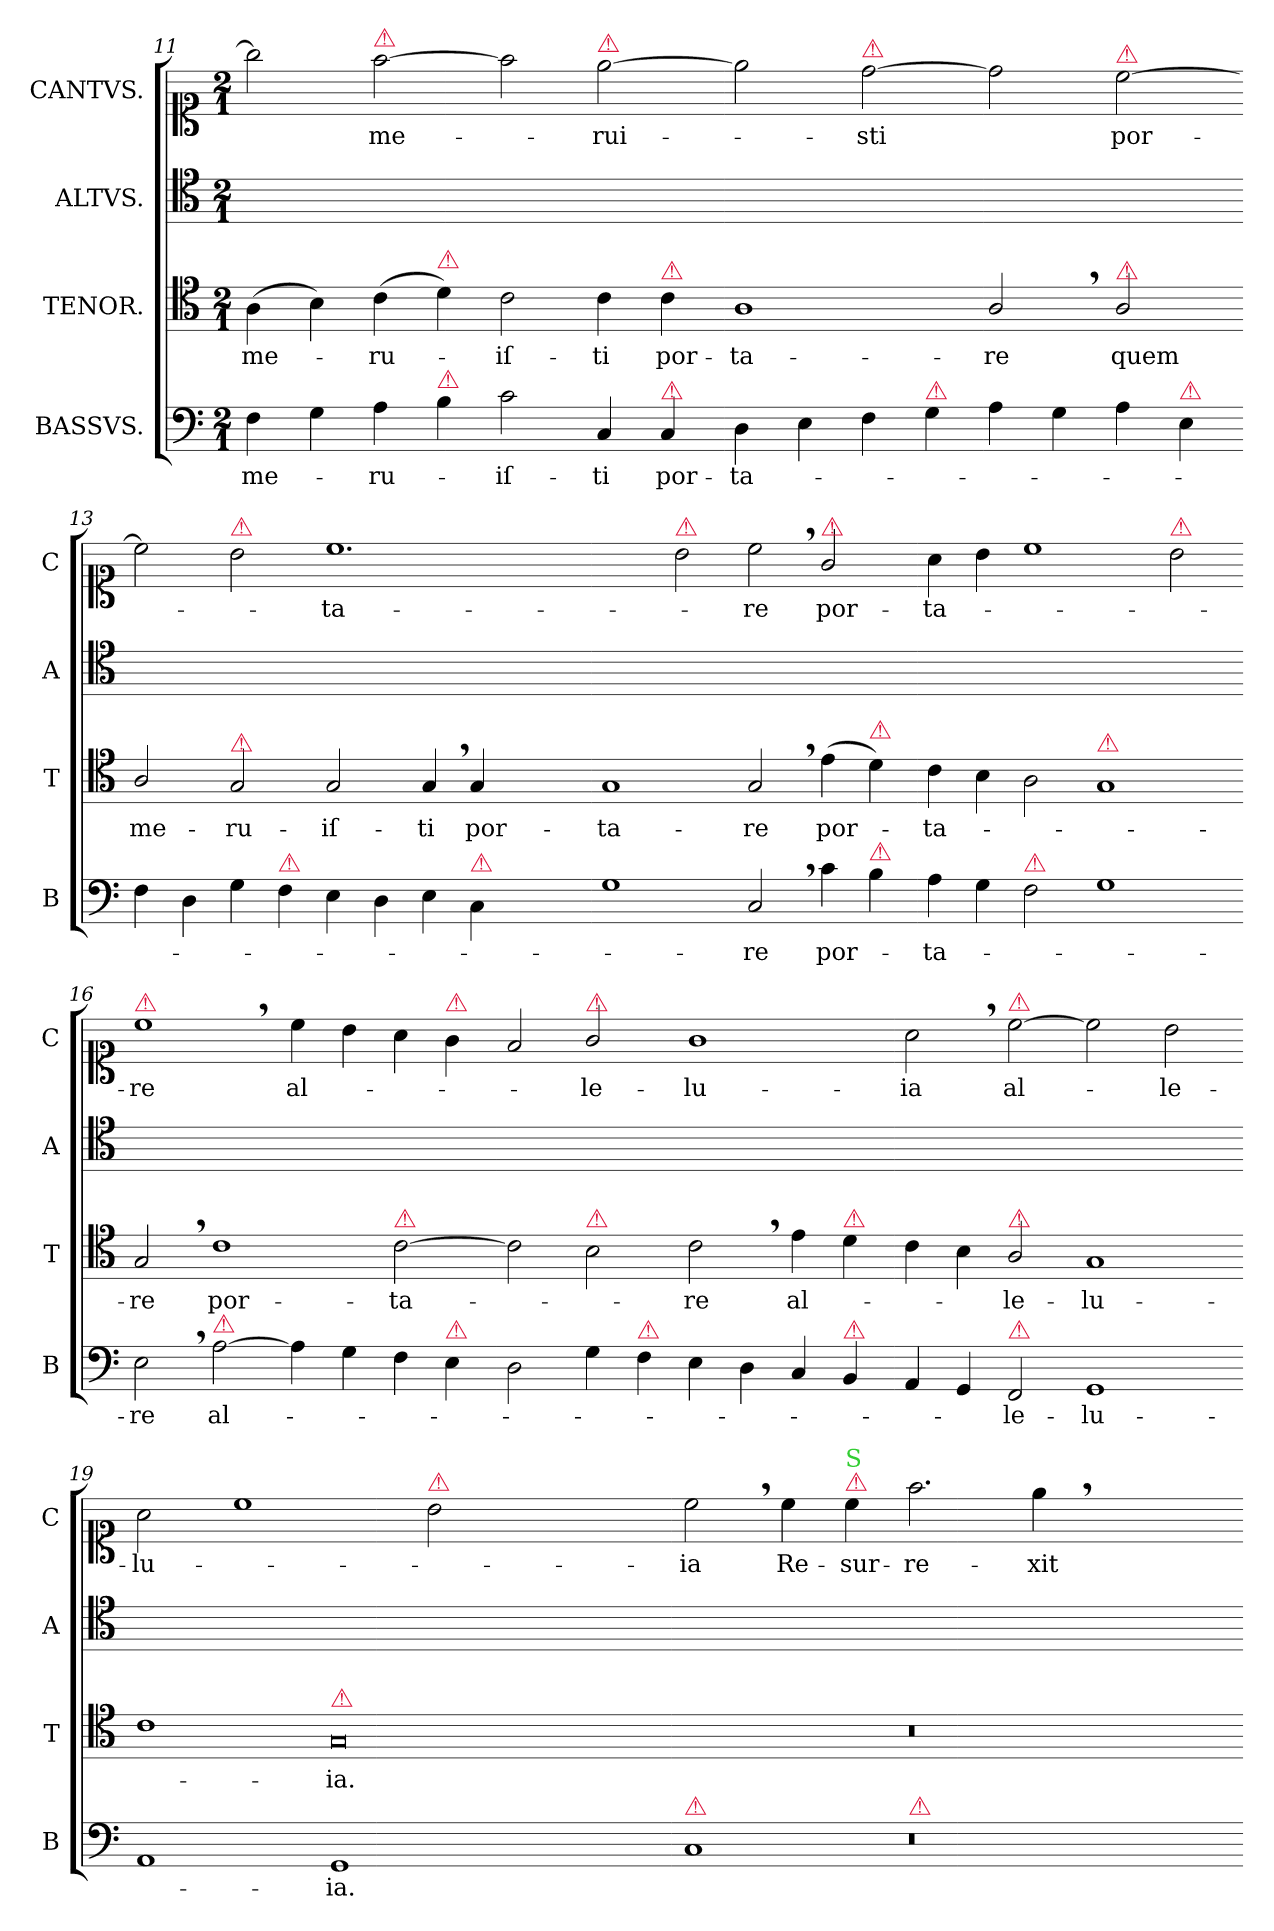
**kern	**text	**kern	**text	**kern	**kern	**text
*part4	*part4	*part3	*part3	*part2	*part1	*part1
*staff4	*staff4	*staff3	*staff3	*staff2	*staff1	*staff1
*I"BASSVS.	*	*I"TENOR.	*	*I"ALTVS.	*I"CANTVS.	*
*I'B	*	*I'T	*	*I'A	*I'C	*
*clefF4	*	*clefC4	*	*clefC4	*clefC1	*
*k[]	*	*k[]	*	*k[]	*k[]	*
*M2/1	*	*M2/1	*	*M2/1	*M2/1	*
=11	=11	=11	=11	=11	=11	=11
4F\	me-	(>4A\	me-	0ryy	2gg\]	.
4G\	.	4B\)	.	.	.	.
!	!	!	!	!	!LO:TX:a:color=crimson:t=⚠	!
4A\	-ru-	(>4c\	-ru-	.	[2ff\	me-
!	!	!LO:TX:a:color=crimson:t=⚠	!	!	!	!
!LO:TX:a:color=crimson:t=⚠	!	!	!	!	!	!
4B\	.	4d\)	.	.	.	.
2c\	-iſ-	2c\	-iſ-	.	2ff\]	.
!	!	!	!	!	!LO:TX:a:color=crimson:t=⚠	!
4C/	-ti	4c\	-ti	.	[2ee\	-rui-
!	!	!LO:TX:a:color=crimson:t=⚠	!	!	!	!
!LO:TX:a:color=crimson:t=⚠	!	!	!	!	!	!
4C/	por-	4c\	por-	.	.	.
=12-	=12-	=12-	=12-	=12-	=12-	=12-
4D\	-ta-	1A	-ta-	0ryy	2ee\]	.
4E\	.	.	.	.	.	.
!	!	!	!	!	!LO:TX:a:color=crimson:t=⚠	!
4F\	.	.	.	.	[2dd\	-sti
!LO:TX:a:color=crimson:t=⚠	!	!	!	!	!	!
4G\	.	.	.	.	.	.
4A\	.	2A,/	-re	.	2dd\]	.
4G\	.	.	.	.	.	.
!	!	!	!	!	!LO:TX:a:color=crimson:t=⚠	!
!	!	!LO:TX:a:color=crimson:t=⚠	!	!	!	!
4A\	.	2A/	quem	.	[2cc\	por-
!LO:TX:a:color=crimson:t=⚠	!	!	!	!	!	!
4E\	.	.	.	.	.	.
=13-	=13-	=13-	=13-	=13-	=13-	=13-
4F\	.	2A/	me-	0ryy	2cc\]	.
4D\	.	.	.	.	.	.
!	!	!	!	!	!LO:TX:a:color=crimson:t=⚠	!
!	!	!LO:TX:a:color=crimson:t=⚠	!	!	!	!
4G\	.	2G/	-ru-	.	2b\	.
!LO:TX:a:color=crimson:t=⚠	!	!	!	!	!	!
4F\	.	.	.	.	.	.
4E\	.	2G/	-iſ-	.	1.cc	-ta-
4D\	.	.	.	.	.	.
4E\	.	4G,/	-ti	.	.	.
!LO:TX:a:color=crimson:t=⚠	!	!	!	!	!	!
4C\	.	4G/	por-	.	.	.
2ryy	.	2ryy	.	2ryy	.	.
=14-	=14-	=14-	=14-	=14-	=14-	=14-
1G	.	1G	-ta-	0ryy	2ryy	.
!	!	!	!	!	!LO:TX:a:color=crimson:t=⚠	!
.	.	.	.	.	2b\	.
2C,/	-re	2G,/	-re	.	2cc,\	-re
!	!	!	!	!	!LO:TX:a:color=crimson:t=⚠	!
4c\	por-	(>4e\	por-	.	2g/	por-
!	!	!LO:TX:a:color=crimson:t=⚠	!	!	!	!
!LO:TX:a:color=crimson:t=⚠	!	!	!	!	!	!
4B\	.	4d\)	.	.	.	.
=15-	=15-	=15-	=15-	=15-	=15-	=15-
4A\	-ta-	4c\	-ta-	0ryy	4a\	-ta-
4G\	.	4B\	.	.	4b\	.
!LO:TX:a:color=crimson:t=⚠	!	!	!	!	!	!
2F\	.	2A\	.	.	1cc	.
!	!	!LO:TX:a:color=crimson:t=⚠	!	!	!	!
1G	.	1G	.	.	.	.
!	!	!	!	!	!LO:TX:a:color=crimson:t=⚠	!
.	.	.	.	.	2b\	.
=16-	=16-	=16-	=16-	=16-	=16-	=16-
!	!	!	!	!	!LO:TX:a:color=crimson:t=⚠	!
2E,\	-re	2G,/	-re	0ryy	1cc,	-re
!LO:TX:a:color=crimson:t=⚠	!	!	!	!	!	!
[2A\	al-	1c	por-	.	.	.
4A!\]	.	.	.	.	4cc\	al-
4G\	.	.	.	.	4b\	.
!	!	!LO:TX:a:color=crimson:t=⚠	!	!	!	!
4F\	.	[2c\	-ta-	.	4a\	.
!	!	!	!	!	!LO:TX:a:color=crimson:t=⚠	!
!LO:TX:a:color=crimson:t=⚠	!	!	!	!	!	!
4E\	.	.	.	.	4g\	.
=17-	=17-	=17-	=17-	=17-	=17-	=17-
2D\	.	2c\]	.	0ryy	2f/	.
!	!	!	!	!	!LO:TX:a:color=crimson:t=⚠	!
!	!	!LO:TX:a:color=crimson:t=⚠	!	!	!	!
4G\	.	2B\	.	.	2g/	-le-
!LO:TX:a:color=crimson:t=⚠	!	!	!	!	!	!
4F\	.	.	.	.	.	.
4E\	.	2c,\	-re	.	1g	-lu-
4D\	.	.	.	.	.	.
4C/	.	4e\	al-	.	.	.
!	!	!LO:TX:a:color=crimson:t=⚠	!	!	!	!
!LO:TX:a:color=crimson:t=⚠	!	!	!	!	!	!
4BB/	.	4d\	.	.	.	.
=18-	=18-	=18-	=18-	=18-	=18-	=18-
4AA/	.	4c\	.	0ryy	2a,\	-ia
4GG/	.	4B\	.	.	.	.
!	!	!	!	!	!LO:TX:a:color=crimson:t=⚠	!
!	!	!LO:TX:a:color=crimson:t=⚠	!	!	!	!
!LO:TX:a:color=crimson:t=⚠	!	!	!	!	!	!
2FF/	-le-	2A/	-le-	.	[2cc\	al-
1GG	-lu-	1G	-lu-	.	2cc\]	.
.	.	.	.	.	2b\	-le-
=19-	=19-	=19-	=19-	=19-	=19-	=19-
1AA	.	1c	.	0ryy	2a\	-lu-
.	.	.	.	.	1cc	.
!	!	!LO:TX:a:color=crimson:t=⚠	!	!	!	!
1GG	-ia.	0G	-ia.	.	.	.
!	!	!	!	!	!LO:TX:a:color=crimson:t=⚠	!
.	.	.	.	.	2b\	.
1ryy	.	.	.	1ryy	1ryy	.
=20-	=20-	=20-	=20-	=20-	=20-	=20-
!LO:TX:a:color=crimson:t=⚠	!	!	!	!	!	!
1C	.	1ryy	.	0ryy	2cc,\	-ia
.	.	.	.	.	4cc\	Re-
!	!	!	!	!	!LO:TX:a:color=crimson:t=⚠	!
!	!	!	!	!	!LO:TX:a:color=limegreen:t=S	!
.	.	.	.	.	4cc\	-sur-
!LO:TX:a:color=crimson:t=⚠	!	!	!	!	!	!
0r	.	0r	.	.	2.ff\	-re-
.	.	.	.	.	4ee,\	-xit
.	.	.	.	1ryy	1ryy	.
=-	=-	=-	=-	=-	=-	=-
*-	*-	*-	*-	*-	*-	*-
